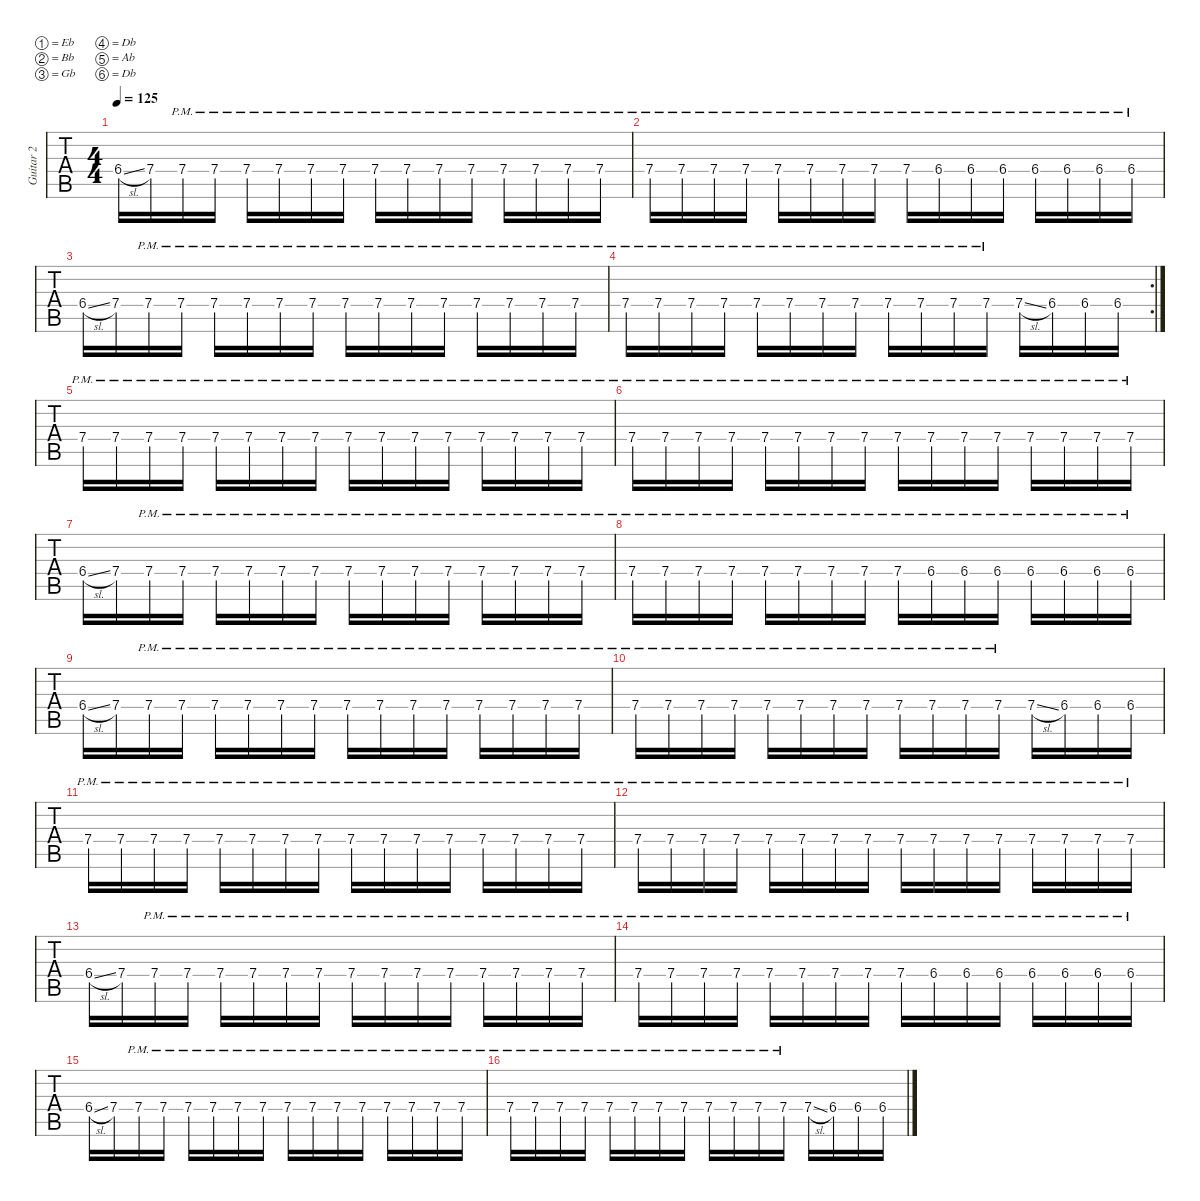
\defaultSystemsLayout 4
\hideDynamics
\bracketExtendMode nobrackets
\multiTrackTrackNamePolicy allsystems
\firstSystemTrackNameMode fullname
\otherSystemsTrackNameMode fullname
\otherSystemsTrackNameOrientation horizontal
\track ("Guitar 2" "Guitar 2") {instrument overdrivenguitar}
\staff {tabs}
\tuning (Eb4 Bb3 Gb3 Db3 Ab2 Db2)
\ts (4 4)
\scale
0.990834
\tempo 125
\accidentals auto
\clef g2
\ottava regular
\simile none
\ks aminor
6.4{sl acc #}.16{dy mf} 7.4{acc x}.16 7.4{pm acc x}.16 7.4{pm acc x}.16 7.4{pm acc x}.16 7.4{pm acc x}.16 7.4{pm acc x}.16 7.4{pm acc x}.16 7.4{pm acc x}.16 7.4{pm acc x}.16 7.4{pm acc x}.16 7.4{pm acc x}.16 7.4{pm acc x}.16 7.4{pm acc x}.16 7.4{pm acc x}.16 7.4{pm acc x}.16 |
\scale
1.01411 7.4{pm acc x}.16 7.4{pm acc x}.16 7.4{pm acc x}.16 7.4{pm acc x}.16 7.4{pm acc x}.16 7.4{pm acc x}.16 7.4{pm acc x}.16 7.4{pm acc x}.16 7.4{pm acc x}.16 6.4{pm acc #}.16 6.4{pm acc #}.16 6.4{pm acc #}.16 6.4{pm acc #}.16 6.4{pm acc #}.16 6.4{pm acc #}.16 6.4{pm acc #}.16 |
\scale
0.993902 6.4{sl acc #}.16 7.4{acc x}.16 7.4{pm acc x}.16 7.4{pm acc x}.16 7.4{pm acc x}.16 7.4{pm acc x}.16 7.4{pm acc x}.16 7.4{pm acc x}.16 7.4{pm acc x}.16 7.4{pm acc x}.16 7.4{pm acc x}.16 7.4{pm acc x}.16 7.4{pm acc x}.16 7.4{pm acc x}.16 7.4{pm acc x}.16 7.4{pm acc x}.16 |
\rc 2
\scale
0.991989 7.4{pm acc x}.16 7.4{pm acc x}.16 7.4{pm acc x}.16 7.4{pm acc x}.16 7.4{pm acc x}.16 7.4{pm acc x}.16 7.4{pm acc x}.16 7.4{pm acc x}.16 7.4{pm acc x}.16 7.4{pm acc x}.16 7.4{pm acc x}.16 7.4{pm acc x}.16 7.4{sl acc x}.16 6.4{acc #}.16 6.4{acc #}.16 6.4{acc #}.16 |
\scale
1.00713 7.4{pm acc x}.16 7.4{pm acc x}.16 7.4{pm acc x}.16 7.4{pm acc x}.16 7.4{pm acc x}.16 7.4{pm acc x}.16 7.4{pm acc x}.16 7.4{pm acc x}.16 7.4{pm acc x}.16 7.4{pm acc x}.16 7.4{pm acc x}.16 7.4{pm acc x}.16 7.4{pm acc x}.16 7.4{pm acc x}.16 7.4{pm acc x}.16 7.4{pm acc x}.16 |
\scale
0.998432 7.4{pm acc x}.16 7.4{pm acc x}.16 7.4{pm acc x}.16 7.4{pm acc x}.16 7.4{pm acc x}.16 7.4{pm acc x}.16 7.4{pm acc x}.16 7.4{pm acc x}.16 7.4{pm acc x}.16 7.4{pm acc x}.16 7.4{pm acc x}.16 7.4{pm acc x}.16 7.4{pm acc x}.16 7.4{pm acc x}.16 7.4{pm acc x}.16 7.4{pm acc x}.16 |
\scale
0.994442 6.4{sl acc #}.16 7.4{acc x}.16 7.4{pm acc x}.16 7.4{pm acc x}.16 7.4{pm acc x}.16 7.4{pm acc x}.16 7.4{pm acc x}.16 7.4{pm acc x}.16 7.4{pm acc x}.16 7.4{pm acc x}.16 7.4{pm acc x}.16 7.4{pm acc x}.16 7.4{pm acc x}.16 7.4{pm acc x}.16 7.4{pm acc x}.16 7.4{pm acc x}.16 |
\scale
1.01008 7.4{pm acc x}.16 7.4{pm acc x}.16 7.4{pm acc x}.16 7.4{pm acc x}.16 7.4{pm acc x}.16 7.4{pm acc x}.16 7.4{pm acc x}.16 7.4{pm acc x}.16 7.4{pm acc x}.16 6.4{pm acc #}.16 6.4{pm acc #}.16 6.4{pm acc #}.16 6.4{pm acc #}.16 6.4{pm acc #}.16 6.4{pm acc #}.16 6.4{pm acc #}.16 |
\scale
0.992042 6.4{sl acc #}.16 7.4{acc x}.16 7.4{pm acc x}.16 7.4{pm acc x}.16 7.4{pm acc x}.16 7.4{pm acc x}.16 7.4{pm acc x}.16 7.4{pm acc x}.16 7.4{pm acc x}.16 7.4{pm acc x}.16 7.4{pm acc x}.16 7.4{pm acc x}.16 7.4{pm acc x}.16 7.4{pm acc x}.16 7.4{pm acc x}.16 7.4{pm acc x}.16 |
\scale
0.997881 7.4{pm acc x}.16 7.4{pm acc x}.16 7.4{pm acc x}.16 7.4{pm acc x}.16 7.4{pm acc x}.16 7.4{pm acc x}.16 7.4{pm acc x}.16 7.4{pm acc x}.16 7.4{pm acc x}.16 7.4{pm acc x}.16 7.4{pm acc x}.16 7.4{pm acc x}.16 7.4{sl acc x}.16 6.4{acc #}.16 6.4{acc #}.16 6.4{acc #}.16 |
7.4{pm acc x}.16 7.4{pm acc x}.16 7.4{pm acc x}.16 7.4{pm acc x}.16 7.4{pm acc x}.16 7.4{pm acc x}.16 7.4{pm acc x}.16 7.4{pm acc x}.16 7.4{pm acc x}.16 7.4{pm acc x}.16 7.4{pm acc x}.16 7.4{pm acc x}.16 7.4{pm acc x}.16 7.4{pm acc x}.16 7.4{pm acc x}.16 7.4{pm acc x}.16 |
7.4{pm acc x}.16 7.4{pm acc x}.16 7.4{pm acc x}.16 7.4{pm acc x}.16 7.4{pm acc x}.16 7.4{pm acc x}.16 7.4{pm acc x}.16 7.4{pm acc x}.16 7.4{pm acc x}.16 7.4{pm acc x}.16 7.4{pm acc x}.16 7.4{pm acc x}.16 7.4{pm acc x}.16 7.4{pm acc x}.16 7.4{pm acc x}.16 7.4{pm acc x}.16 |
\scale
1.0218 6.4{sl acc #}.16 7.4{acc x}.16 7.4{pm acc x}.16 7.4{pm acc x}.16 7.4{pm acc x}.16 7.4{pm acc x}.16 7.4{pm acc x}.16 7.4{pm acc x}.16 7.4{pm acc x}.16 7.4{pm acc x}.16 7.4{pm acc x}.16 7.4{pm acc x}.16 7.4{pm acc x}.16 7.4{pm acc x}.16 7.4{pm acc x}.16 7.4{pm acc x}.16 |
\scale
0.9782 7.4{pm acc x}.16 7.4{pm acc x}.16 7.4{pm acc x}.16 7.4{pm acc x}.16 7.4{pm acc x}.16 7.4{pm acc x}.16 7.4{pm acc x}.16 7.4{pm acc x}.16 7.4{pm acc x}.16 6.4{pm acc #}.16 6.4{pm acc #}.16 6.4{pm acc #}.16 6.4{pm acc #}.16 6.4{pm acc #}.16 6.4{pm acc #}.16 6.4{pm acc #}.16 |
\scale
1.02164 6.4{sl acc #}.16 7.4{acc x}.16 7.4{pm acc x}.16 7.4{pm acc x}.16 7.4{pm acc x}.16 7.4{pm acc x}.16 7.4{pm acc x}.16 7.4{pm acc x}.16 7.4{pm acc x}.16 7.4{pm acc x}.16 7.4{pm acc x}.16 7.4{pm acc x}.16 7.4{pm acc x}.16 7.4{pm acc x}.16 7.4{pm acc x}.16 7.4{pm acc x}.16 |
\scale
0.978362 7.4{pm acc x}.16 7.4{pm acc x}.16 7.4{pm acc x}.16 7.4{pm acc x}.16 7.4{pm acc x}.16 7.4{pm acc x}.16 7.4{pm acc x}.16 7.4{pm acc x}.16 7.4{pm acc x}.16 7.4{pm acc x}.16 7.4{pm acc x}.16 7.4{pm acc x}.16 7.4{sl acc x}.16 6.4{acc #}.16 6.4{acc #}.16 6.4{acc #}.16
